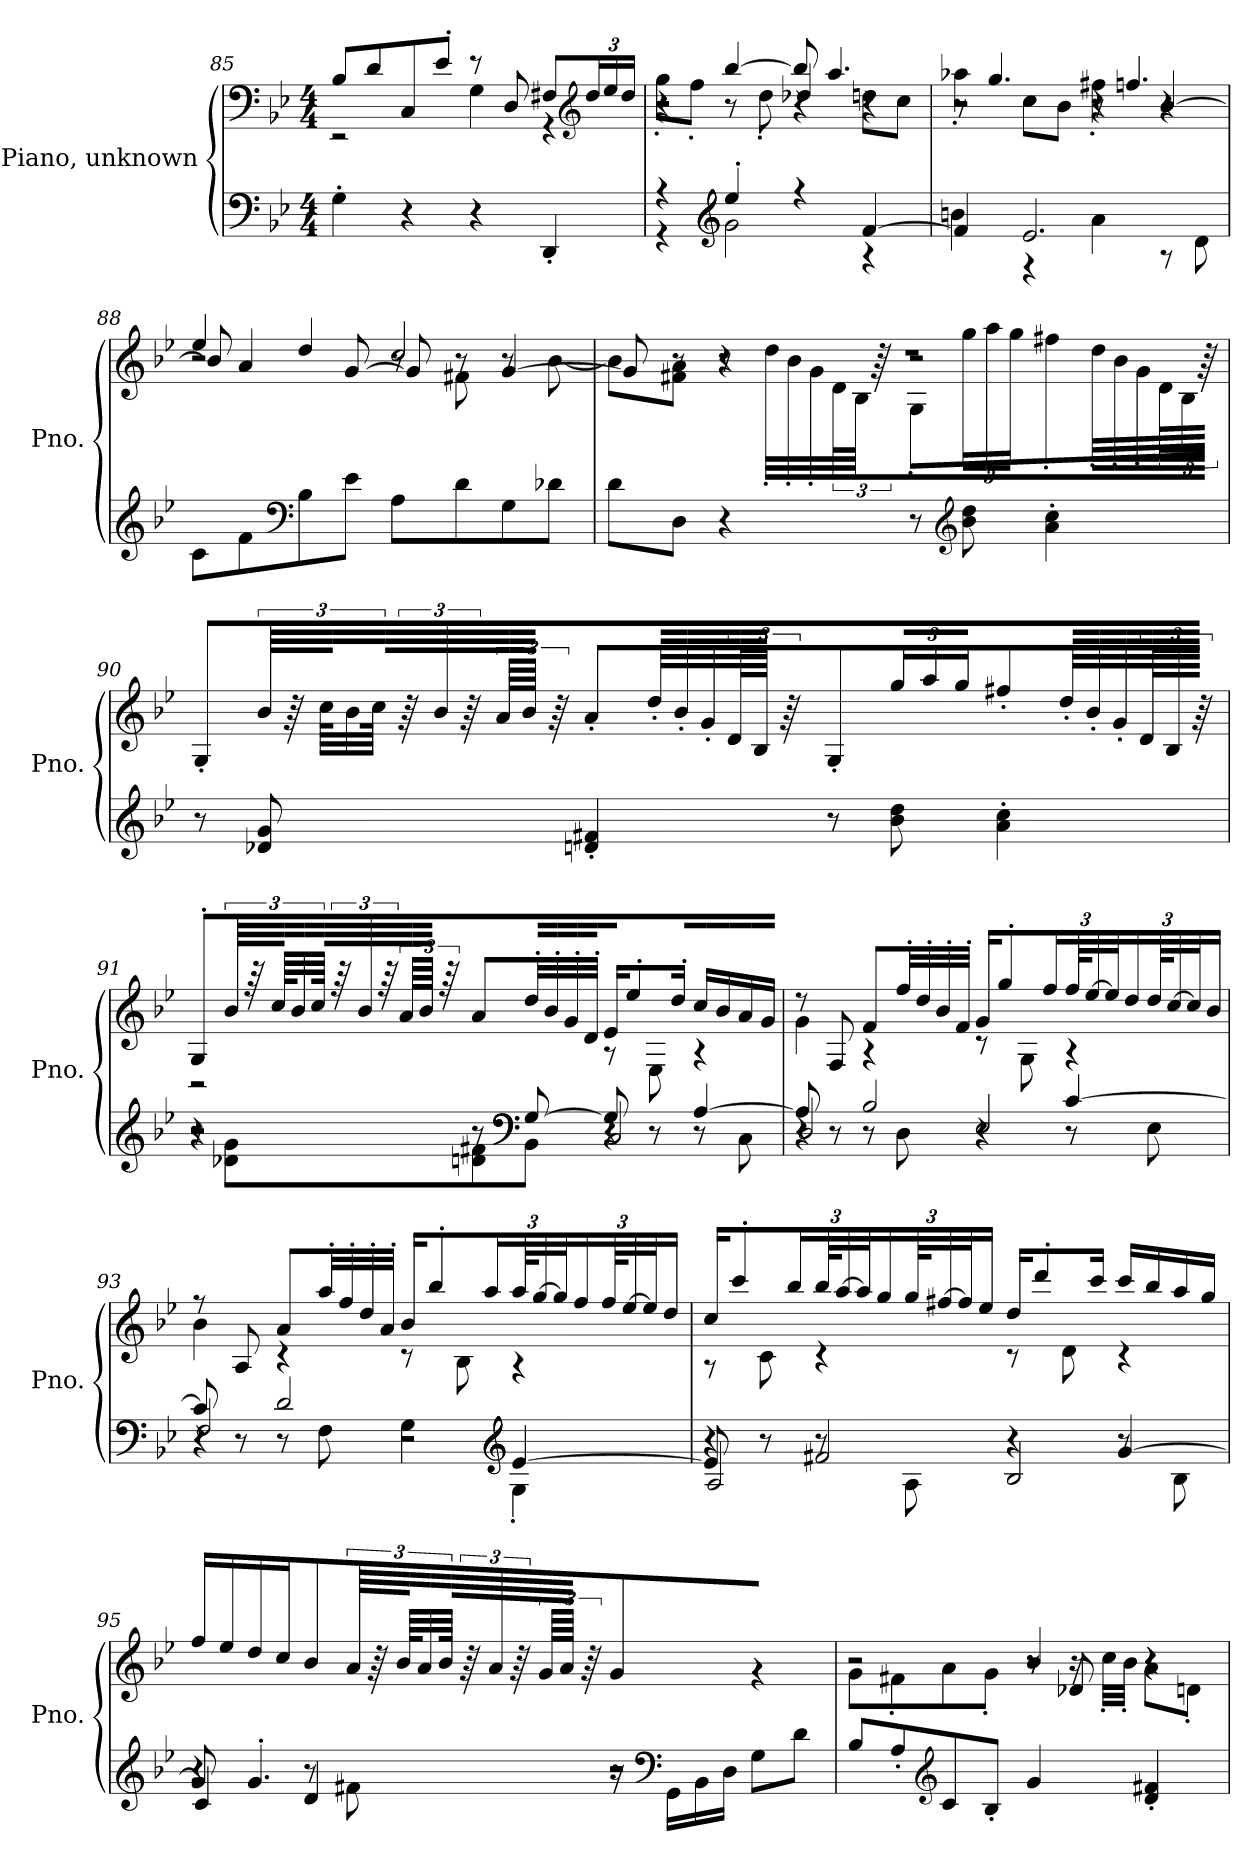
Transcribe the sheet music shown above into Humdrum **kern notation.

**kern	**kern
*part1	*part1
*staff2	*staff1
*I"Piano, unknown	*
*I'Pno.	*
*clefF4	*clefF4
*k[b-e-]	*k[b-e-]
*M4/4	*M4/4
=85	=85
*	*^
4G'\	8B-/L	2r
.	8d/	.
4r	8C/	.
.	8e-'/J	.
4r	8r	4G\
.	8D/	.
4DD'/	8F#X/L	4r
*	*clefG2	*
*	*Xbrackettup	*
.	24dd/L	.
.	24ee-/	.
.	24dd/JJ	.
=86	=86	=86
*^	*	*^
4r	4r	4r	8gg'\L	2r
.	.	.	8ff'\J	.
*clefG2	*	*	*	*
4ee-'/	2g\	[4bb-/	8r	.
.	.	.	8dd'\	.
4r	.	8bb-/]	4r	4dd-X/
.	.	4.aa/	.	.
[4f/	4r	.	8ddn\L	4r
.	.	.	8cc\J	.
!!LO:LB:g=z	!!	!!
=87	=87	=87	=87	=87
4f/]	4bn\	8r	4aa-X'\	2r
.	.	4.gg/	.	.
2.e-/	4r	.	8cc\L	.
.	.	.	8b-\J	.
.	4a\	8r	4ff#X'\	4r
.	.	4.ffn/	.	.
.	8r	.	4r	[4b-/
.	8d\	.	.	.
*v	*v	*	*	*
=88	=88	=88	=88
8c\L	4ee-/	2r	8b-/]
8f\	.	.	4a/
*clefF4	*	*	*
8B-\	4dd/	.	.
8e-\J	.	.	[8g/
8A\L	2cc/	8r	8g/]
8d\	.	8f#X\	8r
8G\	.	8r	[4g/
8d-X\J	.	[8b-\	.
!!LO:LB:g=z	!!	!!
=89	=89	=89	=89
8d\L	1r	8b-\L]	8g/]
8D\J	.	8f#X\ 8a\J	8r
4r	.	8r	4r
.	.	32dd'\LLL	.
.	.	32b-'\	.
.	.	32g'\	.
*	*	*brackettup	*
.	.	96d\L	.
.	.	96B-\JJJJ	.
.	.	96r	.
8r	.	8G'\L	2r
*clefG2	*	*	*
*	*	*Xbrackettup	*
8b-\ 8dd\	.	24gg\L	.
.	.	24aa\	.
.	.	24gg\J	.
4a\' 4cc\'	.	8ff#X'\	.
.	.	32dd'\LL	.
.	.	32b-'\	.
.	.	32g'\	.
*	*	*brackettup	*
.	.	96d\L	.
.	.	96B-\JJJJ	.
.	.	96r	.
*	*v	*v	*v
!!LO:LB:g=z
=90	=90
8r	8G'/L
8d-X/ 8g/	96b-/Jkkk
.	96r
.	96cc\KLLL
*	*Xbrackettup
.	48b-\
.	96cc\JJJk
*	*brackettup
.	96r
.	96b-\
.	96r
.	96a/LLLL
.	96b-/JJJJ
.	96r
4dn/' 4f#X/'	8a'/L
.	32dd'/LL
.	32b-'/
.	32g'/
.	96d/L
.	96B-/JJJJ
.	96r
8r	8G'/L
*	*Xbrackettup
8b-\ 8dd\	24gg/L
.	24aa/
.	24gg/J
4a\' 4cc\'	8ff#X'/
.	32dd'/LL
.	32b-'/
.	32g'/
*	*brackettup
.	96d/L
.	96B-/JJJJ
.	96r
!!LO:LB:g=z
=91	=91
*^	*^
*	*^	*	*
4r	8r	2r	8G'/L	2r
.	8d-X\ 8g\L	.	96b-/Jkkk	.
.	.	.	96r	.
.	.	.	96cc/KLLL	.
*	*	*	*Xbrackettup	*
.	.	.	48b-/	.
.	.	.	96cc/JJJk	.
*	*	*	*brackettup	*
.	.	.	96r	.
.	.	.	96b-/	.
.	.	.	96r	.
.	.	.	96a/LLLL	.
.	.	.	96b-/JJJJ	.
.	.	.	96r	.
8r	8dn\ 8f#X\	.	8a/L	.
*clefF4	*	*	*	*
[8G/	8BB-\J	.	32dd'/LL	.
.	.	.	32b-'/	.
.	.	.	32g'/	.
.	.	.	32d'/JJJ	.
8G/]	4r	2C/	16e-/KL	8r
.	.	.	8ee-'/	.
8r	.	.	.	8E-\
.	.	.	16dd'/Jk	.
[4A/	8r	.	16cc/LL	4r
.	.	.	16b-/	.
.	8C\	.	16a/	.
.	.	.	16g/JJ	.
!!LO:LB:g=z	!!
=92	=92	=92	=92	=92
8A/]	4r	2D/	8r	4g\
8r	.	.	8F/	.
2B-/	8r	.	8f/L	4r
.	8D\	.	32ff'/LL	.
.	.	.	32dd'/	.
.	.	.	32b-'/	.
.	.	.	32f'/JJJ	.
.	4r	2E-/	16g/KL	8r
.	.	.	8gg'/	.
.	.	.	.	8G\
.	.	.	16ff/L	.
*	*	*	*Xbrackettup	*
[4c/	8r	.	96ff/KL	4r
.	.	.	[48ee-/	.
.	.	.	32ee-/J]	.
.	.	.	16dd/	.
.	8E-\	.	96dd/KL	.
.	.	.	[48cc/	.
.	.	.	32cc/J]	.
.	.	.	16b-/JJ	.
=93	=93	=93	=93	=93
8c/]	4r	2F/	8r	4b-\
8r	.	.	8A/	.
2d/	8r	.	8a/L	4r
.	8F\	.	32aa'/LL	.
.	.	.	32ff'/	.
.	.	.	32dd'/	.
.	.	.	32a'/JJJ	.
.	4G\	2r	16b-/KL	8r
.	.	.	8bb-'/	.
.	.	.	.	8B-\
.	.	.	16aa/L	.
*clefG2	*	*	*	*
[4e-/	4G'\	.	96aa/KL	4r
.	.	.	[48gg/	.
.	.	.	32gg/J]	.
.	.	.	16ff/	.
.	.	.	96ff/KL	.
.	.	.	[48ee-/	.
.	.	.	32ee-/J]	.
.	.	.	16dd/JJ	.
!!LO:PB:g=z	!!
=94	=94	=94	=94	=94
8e-/]	4r	2A/	16cc/KL	8r
.	.	.	8ccc'/	.
8r	.	.	.	8c\
.	.	.	16bb-/L	.
2f#X/	8r	.	96bb-/KL	4r
.	.	.	[48aa/	.
.	.	.	32aa/J]	.
.	.	.	16gg/	.
.	8A\	.	96gg/KL	.
.	.	.	[48ff#X/	.
.	.	.	32ff#/J]	.
.	.	.	16ee-/JJ	.
.	4r	2B-/	16dd/KL	8r
.	.	.	8ddd'/	.
.	.	.	.	8d\
.	.	.	16ccc/Jk	.
[4g/	8r	.	16ccc/LL	4r
.	.	.	16bb-/	.
.	8B-\	.	16aa/	.
.	.	.	16gg/JJ	.
*	*	*	*v	*v
!!LO:LB:g=z
=95	=95	=95	=95
8g/]	4r	4c/	16ff\LL
.	.	.	16ee-\
4.g'/	.	.	16dd\
.	.	.	16cc\J
.	8r	4d/	8b-\
*	*	*	*brackettup
.	8f#X\	.	96a\Jkkk
.	.	.	96r
.	.	.	96b-/KLLL
*	*	*	*Xbrackettup
.	.	.	48a/
.	.	.	96b-/JJJk
*	*	*	*brackettup
.	.	.	96r
.	.	.	96a/
.	.	.	96r
.	.	.	96g/LLLL
.	.	.	96a/JJJJ
.	.	.	96r
2r	16r	2r	4g/
*clefF4	*	*	*
.	16GG\LL	.	.
.	16BB-\	.	.
.	16D\JJ	.	.
.	8G\L	.	4r
.	8d\J	.	.
*v	*v	*v	*
=96	=96
*	*^
*	*	*^
8B-/L	2r	8g\L	2r
8A'/	.	8f#X'\	.
*clefG2	*	*	*
8c/	.	8a\	.
8B-'/J	.	8g'\J	.
4g/	4b-/	8r	8r
.	.	16r	8d-X/
.	.	32cc'\LLL	.
.	.	32b-'\JJJ	.
4d/' 4f#X/'	4r	8a\L	4r
.	.	8dn'\J	.
*	*v	*v	*v
=	=
*-	*-
